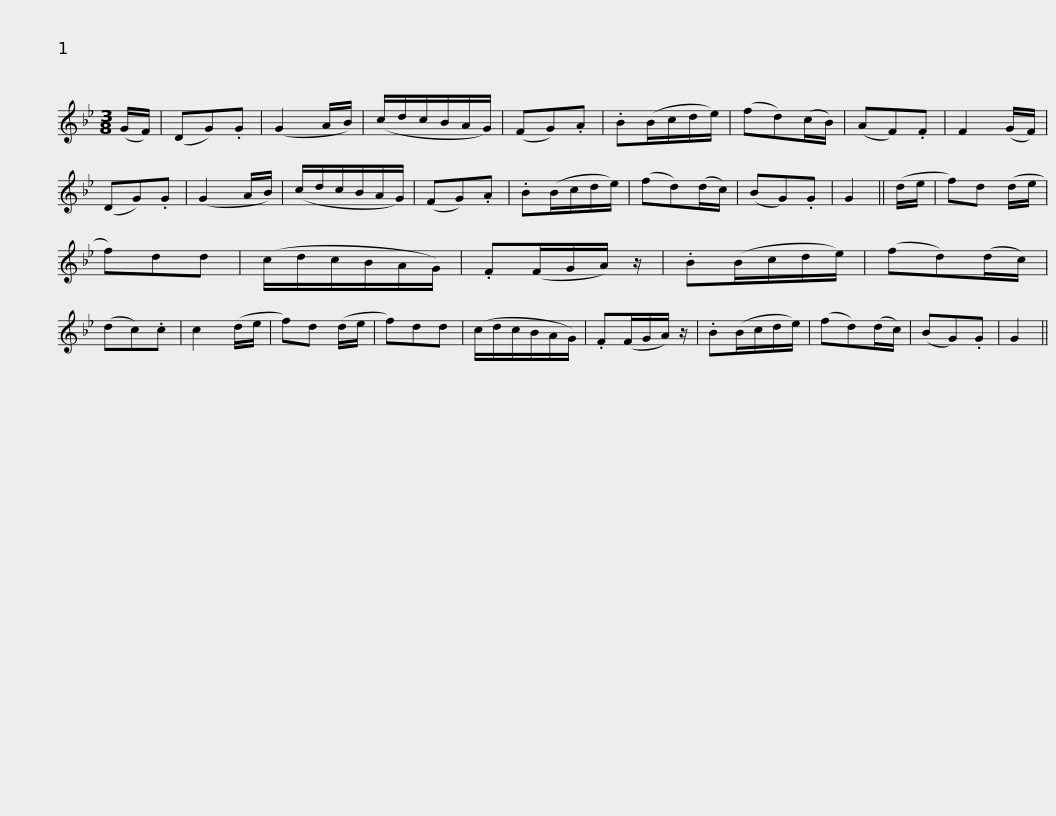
X:1
L:1/8
M:3/8
I:linebreak $
K:Gmin
V:1 treble
V:1
 (G/F/) | (DG).G | (G2 A/B/) | (c/d/c/B/A/G/) | (FG).A | %5
 .B(B/c/d/e/) | (fd)(c/B/) | (AF).F | F2 (G/F/) | (DG).G | %10
 (G2 A/B/) | (c/d/c/B/A/G/) |$ (FG).A | .B(B/c/d/e/) | (fd)(d/c/) | %15
 (BG).G | G2 || (d/e/ | f)d (d/e/ | f)dd | %20
 (c/d/c/B/A/G/) | .F(F/G/A/) z/ | .B(B/c/d/e/) |$ (fd)(d/c/) | (dc).c | %25
 c2 (d/e/ | f)d (d/e/ | f)dd | (c/d/c/B/A/G/) | .F(F/G/A/) z/ | %30
 .B(B/c/d/e/) | (fd)(d/c/) | (BG).G | G2 || %34
